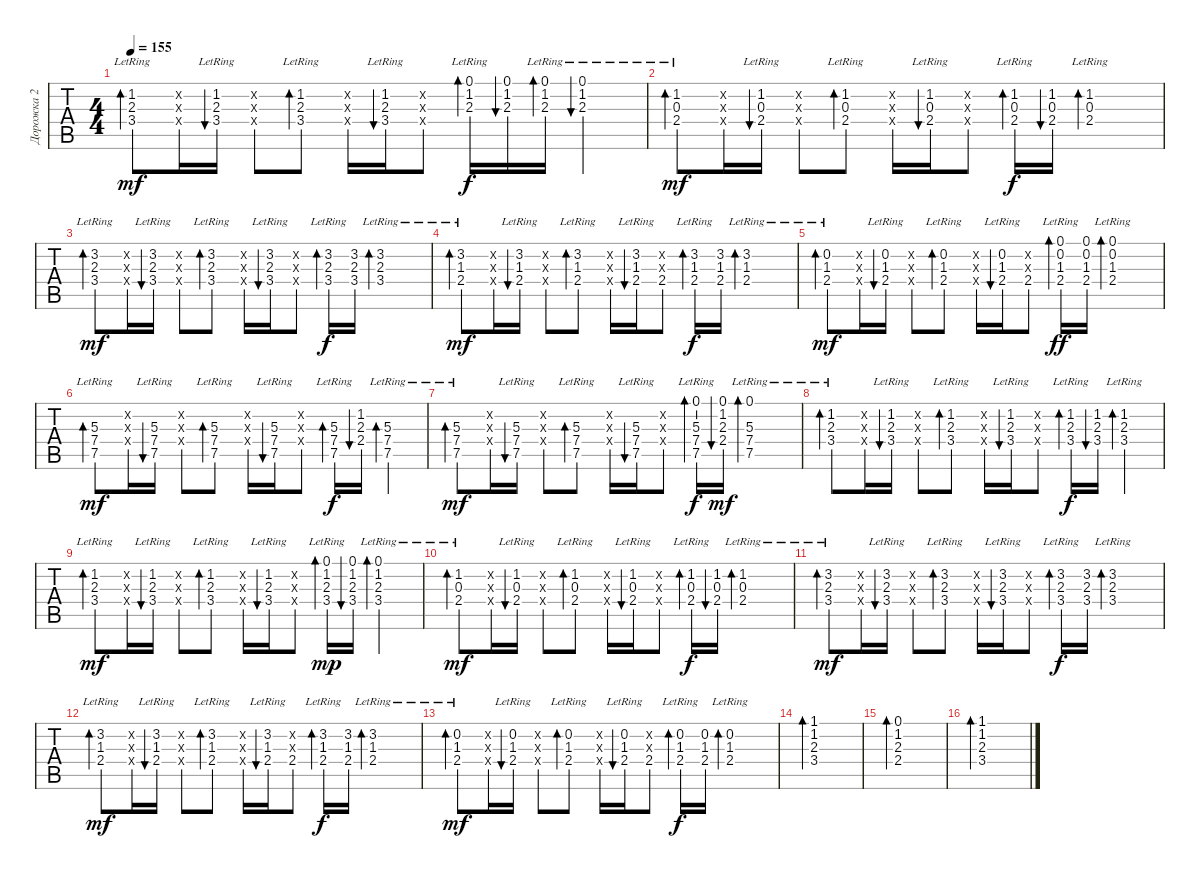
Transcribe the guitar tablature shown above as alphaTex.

\track ("Дорожка 2" "Дорожка 2") {instrument acousticguitarsteel}
\staff {tabs}
\tuning (E4 B3 G3 D3 A2 E2) {hide}
\ts (4 4)
\tempo 155
\clef g2
\ks c
(1.2{lr} 2.3{lr} 3.4).8{bd 30 dy mf instrument acousticguitarnylon} (1.2{x} 2.3{x} 3.4{x}).16 (1.2{lr} 2.3{lr} 3.4).16{bu 30} (1.2{x} 2.3{x} 3.4{x}).8 (1.2{lr} 2.3{lr} 3.4).8{bd 30} (1.2{x} 2.3{x} 3.4{x}).16 (1.2{lr} 2.3{lr} 3.4).16{bu 30} (1.2{x} 2.3{x} 3.4{x}).8 (0.1 1.2{lr} 2.3{lr}).16{bd 30 dy f} (0.1 1.2 2.3).16{bu 60} (0.1 1.2{lr} 2.3{lr}).16{bd 30} (0.1{lr} 1.2{lr} 2.3{lr}).2{bu 60} |
(1.2{lr} 0.3{lr} 2.4{lr}).8{bd 30 dy mf} (1.2{x} 0.3{x} 2.4{x}).16 (1.2 0.3{lr} 2.4{lr}).16{bu 30} (1.2{x} 0.3{x} 2.4{x}).8 (1.2{lr} 0.3{lr} 2.4{lr}).8{bd 30} (1.2{x} 0.3{x} 2.4{x}).16 (1.2 0.3{lr} 2.4{lr}).16{bu 30} (1.2{x} 0.3{x} 2.4{x}).8 (1.2{lr} 0.3{lr} 2.4{lr}).16{bd 30 dy f} (1.2 0.3 2.4).16{bu 60} (1.2{lr} 0.3 2.4).1{bd 30} |
(3.2{lr} 2.3{lr} 3.4).8{bd 30 dy mf instrument acousticguitarnylon} (3.2{x} 2.3{x} 3.4{x}).16 (3.2 2.3{lr} 3.4).16{bu 30} (3.2{x} 2.3{x} 3.4{x}).8 (3.2{lr} 2.3{lr} 3.4).8{bd 30} (3.2{x} 2.3{x} 3.4{x}).16 (3.2 2.3{lr} 3.4).16{bu 30} (3.2{x} 2.3{x} 3.4{x}).8 (3.2{lr} 2.3{lr} 3.4).16{bd 30 dy f} (3.2 2.3 3.4).16 (3.2{lr} 2.3 3.4).1{bd 30} |
(3.2{lr} 1.3{lr} 2.4).8{bd 30 dy mf instrument acousticguitarnylon} (3.2{x} 1.3{x} 2.4{x}).16 (3.2 1.3{lr} 2.4).16{bu 30} (3.2{x} 1.3{x} 2.4{x}).8 (3.2{lr} 1.3{lr} 2.4).8{bd 30} (3.2{x} 1.3{x} 2.4{x}).16 (3.2 1.3{lr} 2.4).16{bu 30} (3.2{x} 1.3{x} 2.4).8 (3.2{lr} 1.3{lr} 2.4).16{bd 30 dy f} (3.2 1.3 2.4).16 (3.2{lr} 1.3 2.4).1{bd 30} |
(0.2{lr} 1.3{lr} 2.4).8{bd 30 dy mf instrument acousticguitarnylon} (3.2{x} 1.3{x} 2.4{x}).16 (0.2 1.3{lr} 2.4).16{bu 30} (3.2{x} 1.3{x} 2.4{x}).8 (0.2{lr} 1.3{lr} 2.4).8{bd 30} (3.2{x} 1.3{x} 2.4{x}).16 (0.2 1.3{lr} 2.4).16{bu 30} (3.2{x} 1.3{x} 2.4).8 (0.1 0.2{lr} 1.3{lr} 2.4).16{bd 30 dy ff} (0.1 0.2 1.3 2.4).16 (0.1 0.2{lr} 1.3 2.4).1{bd 30} |
(5.3{lr} 7.4 7.5).8{bd 30 dy mf instrument acousticguitarnylon} (1.2{x} 2.3{x} 2.4{x}).16 (5.3{lr} 7.4 7.5).16{bu 30} (1.2{x} 2.3{x} 2.4{x}).8 (5.3{lr} 7.4 7.5).8{bd 30} (1.2{x} 2.3{x} 2.4{x}).16 (5.3{lr} 7.4 7.5).16{bu 30} (1.2{x} 2.3{x} 2.4{x}).8 (5.3{lr} 7.4 7.5).16{bd 30 dy f} (1.2 2.3 2.4).16{bu 60} (5.3{lr} 7.4 7.5).4{bd 30} |
(5.3{lr} 7.4 7.5).8{bd 30 dy mf instrument acousticguitarnylon} (1.2{x} 2.3{x} 2.4{x}).16 (5.3{lr} 7.4 7.5).16{bu 30} (1.2{x} 2.3{x} 2.4{x}).8 (5.3{lr} 7.4 7.5).8{bd 30} (1.2{x} 2.3{x} 2.4{x}).16 (5.3{lr} 7.4 7.5).16{bu 30} (1.2{x} 2.3{x} 2.4{x}).8 (0.1 5.3{lr} 7.4 7.5).16{bd 30 dy f} (0.1 1.2 2.3 2.4).16{bu 60 dy mf} (0.1 5.3{lr} 7.4 7.5).1{bd 30} |
(1.2{lr} 2.3{lr} 3.4).8{bd 30 instrument acousticguitarnylon} (1.2{x} 2.3{x} 3.4{x}).16 (1.2{lr} 2.3{lr} 3.4).16{bu 30} (1.2{x} 2.3{x} 3.4{x}).8 (1.2{lr} 2.3{lr} 3.4).8{bd 30} (1.2{x} 2.3{x} 3.4{x}).16 (1.2{lr} 2.3{lr} 3.4).16{bu 30} (1.2{x} 2.3{x} 3.4{x}).8 (1.2{lr} 2.3{lr} 3.4).16{bd 30 dy f} (1.2 2.3 3.4).16{bu 60} (1.2{lr} 2.3{lr} 3.4).4{bd 30} |
(1.2{lr} 2.3{lr} 3.4).8{bd 30 dy mf instrument acousticguitarnylon} (1.2{x} 2.3{x} 3.4{x}).16 (1.2{lr} 2.3{lr} 3.4).16{bu 30} (1.2{x} 2.3{x} 3.4{x}).8 (1.2{lr} 2.3{lr} 3.4).8{bd 30} (1.2{x} 2.3{x} 3.4{x}).16 (1.2{lr} 2.3{lr} 3.4).16{bu 30} (1.2{x} 2.3{x} 3.4{x}).8 (0.1 1.2{lr} 2.3{lr} 3.4).16{bd 30 dy mp} (0.1 1.2 2.3 3.4).16{bu 60} (0.1 1.2{lr} 2.3{lr} 3.4).2{bd 30} |
(1.2{lr} 0.3{lr} 2.4{lr}).8{bd 30 dy mf} (1.2{x} 0.3{x} 2.4{x}).16 (1.2 0.3{lr} 2.4{lr}).16{bu 30} (1.2{x} 0.3{x} 2.4{x}).8 (1.2{lr} 0.3{lr} 2.4{lr}).8{bd 30} (1.2{x} 0.3{x} 2.4{x}).16 (1.2 0.3{lr} 2.4{lr}).16{bu 30} (1.2{x} 0.3{x} 2.4{x}).8 (1.2{lr} 0.3{lr} 2.4{lr}).16{bd 30 dy f} (1.2 0.3 2.4).16{bu 60} (1.2{lr} 0.3 2.4).1{bd 30} |
(3.2{lr} 2.3{lr} 3.4).8{bd 30 dy mf instrument acousticguitarnylon} (3.2{x} 2.3{x} 3.4{x}).16 (3.2 2.3{lr} 3.4).16{bu 30} (3.2{x} 2.3{x} 3.4{x}).8 (3.2{lr} 2.3{lr} 3.4).8{bd 30} (3.2{x} 2.3{x} 3.4{x}).16 (3.2 2.3{lr} 3.4).16{bu 30} (3.2{x} 2.3{x} 3.4{x}).8 (3.2{lr} 2.3{lr} 3.4).16{bd 30 dy f} (3.2 2.3 3.4).16 (3.2{lr} 2.3 3.4).1{bd 30} |
(3.2{lr} 1.3{lr} 2.4).8{bd 30 dy mf instrument acousticguitarnylon} (3.2{x} 1.3{x} 2.4{x}).16 (3.2 1.3{lr} 2.4).16{bu 30} (3.2{x} 1.3{x} 2.4{x}).8 (3.2{lr} 1.3{lr} 2.4).8{bd 30} (3.2{x} 1.3{x} 2.4{x}).16 (3.2 1.3{lr} 2.4).16{bu 30} (3.2{x} 1.3{x} 2.4).8 (3.2{lr} 1.3{lr} 2.4).16{bd 30 dy f} (3.2 1.3 2.4).16 (3.2{lr} 1.3 2.4).1{bd 30} |
(0.2{lr} 1.3{lr} 2.4).8{bd 30 dy mf instrument acousticguitarnylon} (3.2{x} 1.3{x} 2.4{x}).16 (0.2 1.3{lr} 2.4).16{bu 30} (3.2{x} 1.3{x} 2.4{x}).8 (0.2{lr} 1.3{lr} 2.4).8{bd 30} (3.2{x} 1.3{x} 2.4{x}).16 (0.2 1.3{lr} 2.4).16{bu 30} (3.2{x} 1.3{x} 2.4).8 (0.2{lr} 1.3{lr} 2.4).16{bd 30 dy f} (0.2 1.3 2.4).16 (0.2{lr} 1.3 2.4).1{bd 30} |
(1.1 1.2 2.3 3.4).1{bd 480} |
(0.1 1.2 2.3 2.4).1{bd 480} |
(1.1 1.2 2.3 3.4).1{bd 480}
